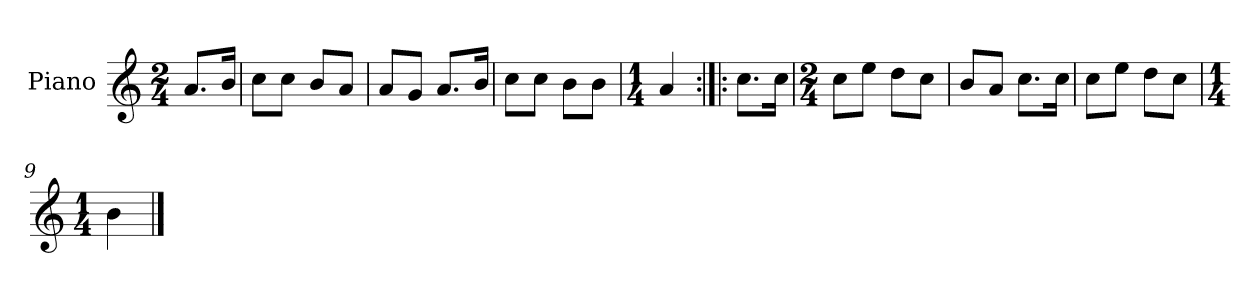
**kern
*part1
*staff1
*I"Piano
*I'Pno.
*clefG2
*k[]
*M2/4
=
8.a/L
16b/Jk
=1
8cc\L
8cc\J
8b/L
8a/J
=2
8a/L
8g/J
8.a/L
16b/Jk
=3
8cc\L
8cc\J
8b\L
8b\J
=4
*M1/4
4a/
=5:|!|:
8.cc\L
16cc\Jk
=6
*M2/4
8cc\L
8ee\J
8dd\L
8cc\J
=7
8b/L
8a/J
8.cc\L
16cc\Jk
=8
8cc\L
8ee\J
8dd\L
8cc\J
=9
*M1/4
4b\
==
*-
